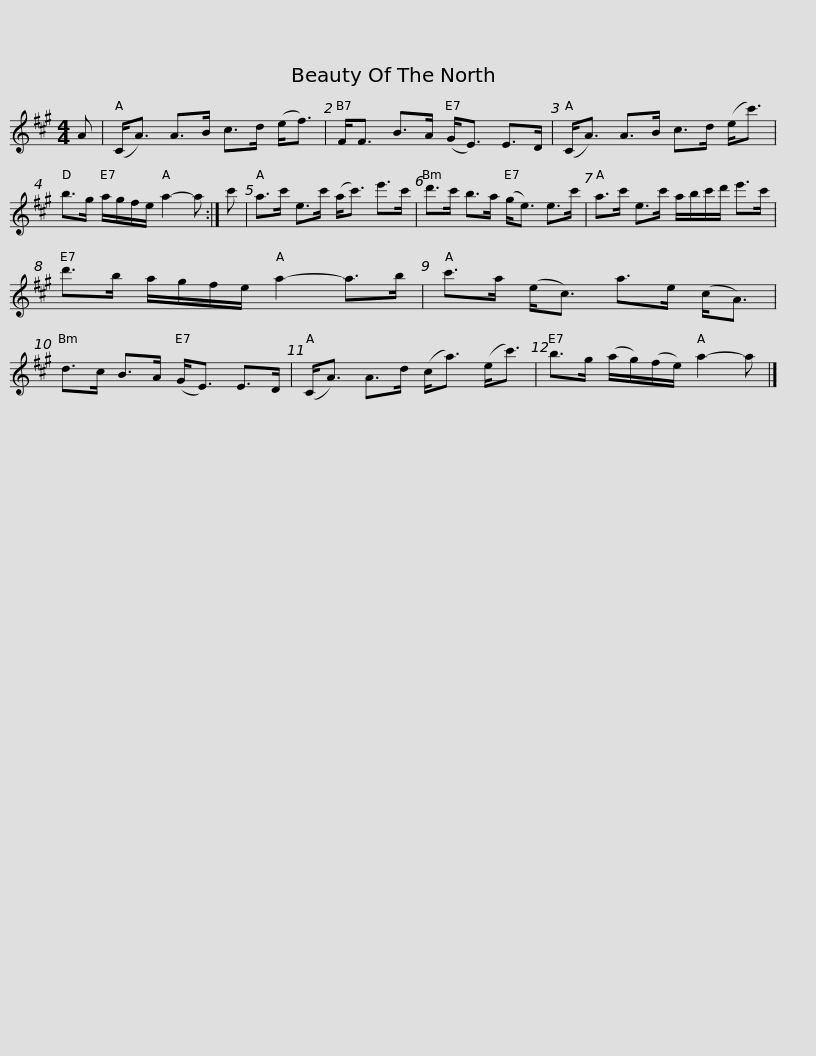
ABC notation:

X:1
L:1/8
M:4/4
I:linebreak $
K:A
V:1 treble
V:1
 A | (C<A) A>B c>d (e<f) | F<F B>A (G<E) E>D | (C<A) A>B c>d (e<c') | b>g a/g/f/e/ a2- a :| %5
 c' |$ a>c' e>c' (a<c') e'>c' | d'>c' b>a (g<e) e>c' | a>c' e>c' a/b/c'/d'/ e'>c' | d'>b a/g/f/e/ a2- a>b |$ %10
 c'>a (e<c) a>e (c<A) | d>c B>A (G<E) E>D | (C<A) A>d (c<a) (e<c') | b>g (a/g/)(f/e/) a2- a |] %14
